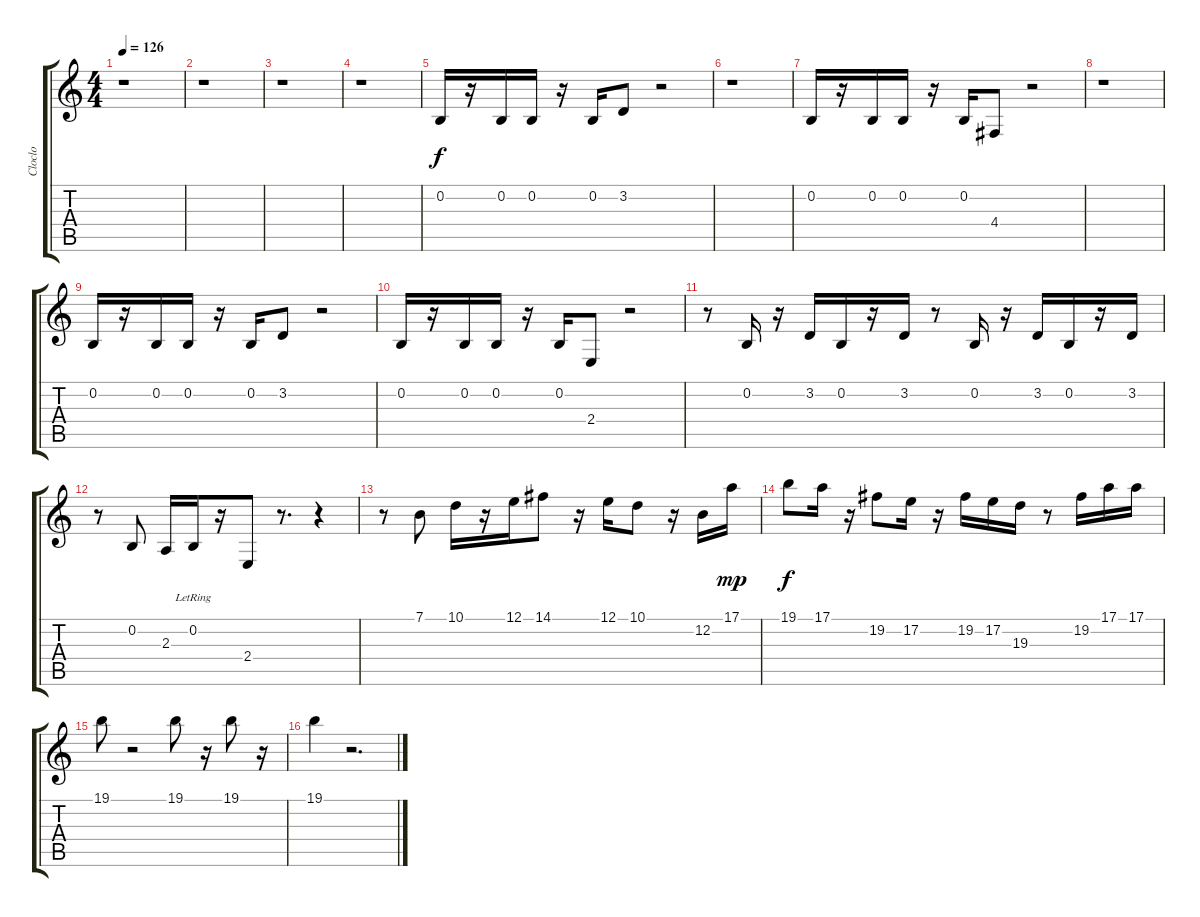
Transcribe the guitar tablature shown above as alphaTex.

\track ("Cloclo" "Cloclo") {instrument altosax}
\staff {score tabs}
\tuning (E4 B3 G3 D3 A2 E2) {hide}
\ts (4 4)
\tempo 126
\clef g2
\ks c
r.1{dy f} |
r.1 |
r.1 |
r.1 |
0.2.16 r.16 0.2.16 0.2.16 r.16 0.2.16 3.2.8 r.2 |
r.1 |
0.2.16 r.16 0.2.16 0.2.16 r.16 0.2.16 4.4.8 r.2 |
r.1 |
0.2.16 r.16 0.2.16 0.2.16 r.16 0.2.16 3.2.8 r.2 |
0.2.16 r.16 0.2.16 0.2.16 r.16 0.2.16 2.4.8 r.2 |
r.8 0.2.16 r.16 3.2.16 0.2.16 r.16 3.2.16 r.8 0.2.16 r.16 3.2.16 0.2.16 r.16 3.2.16 |
r.8 0.2.8 2.3.16 0.2{lr}.16 r.16 2.4.8 r.8{d} r.4 |
r.8 7.1.8 10.1.16 r.16 12.1.16 14.1.8 r.16 12.1.16 10.1.8 r.16 12.2.16 17.1.16{dy mp} |
19.1.8{dy f} 17.1.16 r.16 19.2.8 17.2.16 r.16 19.2.16 17.2.16 19.3.16 r.8 19.2.16 17.1.16 17.1.16 |
19.1.8 r.2 19.1.8 r.16 19.1.8 r.16 |
19.1.4 r.2{d}
